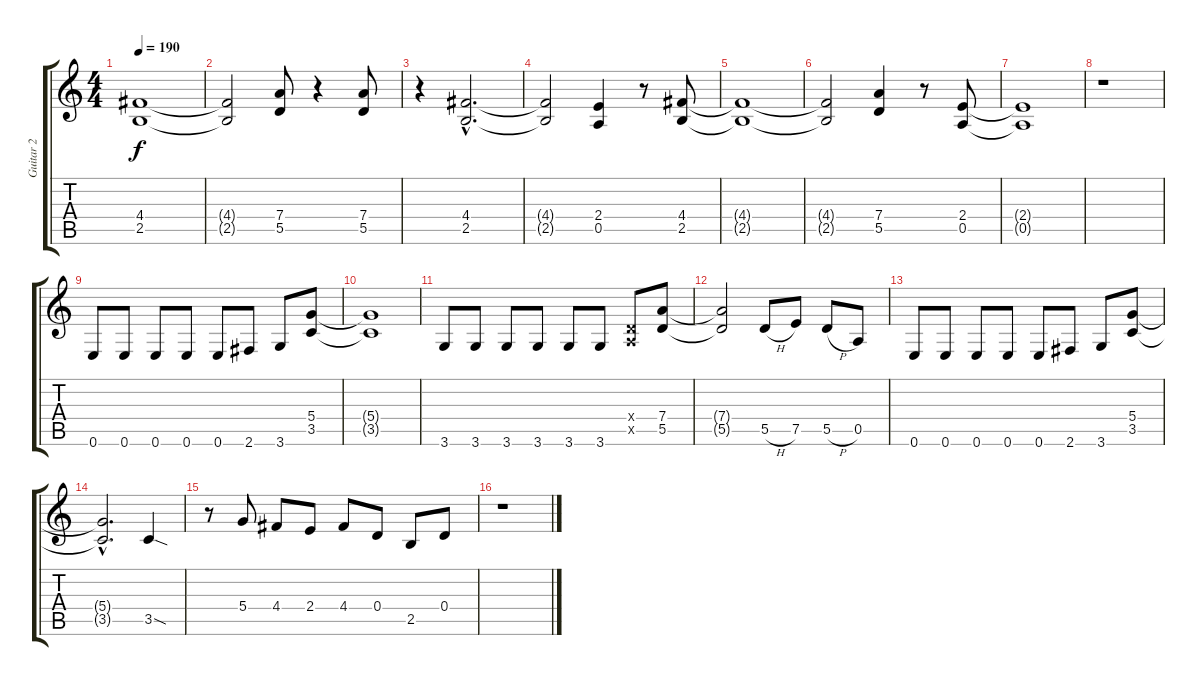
\track ("Guitar 2" "Guitar 2") {instrument overdrivenguitar}
\staff {score tabs}
\tuning (E4 B3 G3 D3 A2 E2) {hide}
\ts (4 4)
\tempo 190
\clef g2
\ks c
(4.4 2.5).1{dy f} |
(4.4{t} 2.5{t}).2 (7.4 5.5).8 r.4 (7.4 5.5).8 |
r.4 (4.4{hac} 2.5{hac}).2{d} |
(4.4{t} 2.5{t}).2 (2.4 0.5).4 r.8 (4.4 2.5).8 |
(4.4{t} 2.5{t}).1 |
(4.4{t} 2.5{t}).2 (7.4 5.5).4 r.8 (2.4 0.5).8 |
(2.4{t} 0.5{t}).1 |
r.1 |
0.6.8 0.6.8 0.6.8 0.6.8 0.6.8 2.6.8 3.6.8 (5.4 3.5).8 |
(5.4{t} 3.5{t}).1 |
3.6.8 3.6.8 3.6.8 3.6.8 3.6.8 3.6.8 (0.4{x} 0.5{x}).8 (7.4 5.5).8 |
(7.4{t} 5.5{t}).2 5.5{h}.8 7.5.8 5.5{h}.8 0.5.8 |
0.6.8 0.6.8 0.6.8 0.6.8 0.6.8 2.6.8 3.6.8 (5.4 3.5).8 |
(5.4{hac t} 3.5{hac t}).2{d} 3.5{sod}.4 |
r.8 5.4.8 4.4.8 2.4.8 4.4.8 0.4.8 2.5.8 0.4.8 |
r.1
